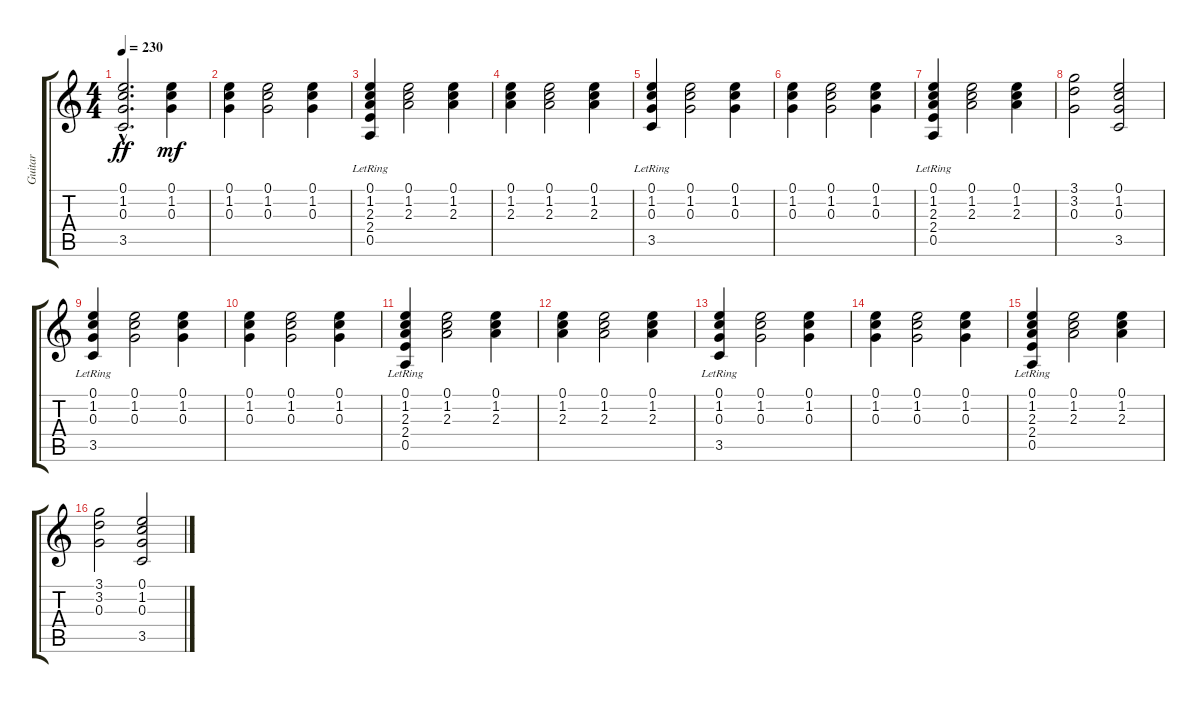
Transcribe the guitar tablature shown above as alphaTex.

\track ("Guitar" "Guitar") {instrument acousticguitarnylon}
\staff {score tabs}
\tuning (E4 B3 G3 D3 A2 E2) {hide}
\ts (4 4)
\tempo 230
\clef g2
\ks c
(0.1{hac} 1.2{hac} 0.3{hac} 3.5{hac}).2{d dy ff instrument acousticguitarnylon} (0.1 1.2 0.3).4{dy mf} |
(0.1 1.2 0.3).4 (0.1 1.2 0.3).2 (0.1 1.2 0.3).4 |
(0.1{lr} 1.2{lr} 2.3{lr} 2.4{lr} 0.5{lr}).4 (0.1 1.2 2.3).2 (0.1 1.2 2.3).4 |
(0.1 1.2 2.3).4 (0.1 1.2 2.3).2 (0.1 1.2 2.3).4 |
(0.1{lr} 1.2{lr} 0.3{lr} 3.5{lr}).4 (0.1 1.2 0.3).2 (0.1 1.2 0.3).4 |
(0.1 1.2 0.3).4 (0.1 1.2 0.3).2 (0.1 1.2 0.3).4 |
(0.1{lr} 1.2{lr} 2.3{lr} 2.4{lr} 0.5{lr}).4 (0.1 1.2 2.3).2 (0.1 1.2 2.3).4 |
(3.1 3.2 0.3).2 (0.1 1.2 0.3 3.5).2 |
(0.1{lr} 1.2{lr} 0.3{lr} 3.5{lr}).4 (0.1 1.2 0.3).2 (0.1 1.2 0.3).4 |
(0.1 1.2 0.3).4 (0.1 1.2 0.3).2 (0.1 1.2 0.3).4 |
(0.1{lr} 1.2{lr} 2.3{lr} 2.4{lr} 0.5{lr}).4 (0.1 1.2 2.3).2 (0.1 1.2 2.3).4 |
(0.1 1.2 2.3).4 (0.1 1.2 2.3).2 (0.1 1.2 2.3).4 |
(0.1{lr} 1.2{lr} 0.3{lr} 3.5{lr}).4 (0.1 1.2 0.3).2 (0.1 1.2 0.3).4 |
(0.1 1.2 0.3).4 (0.1 1.2 0.3).2 (0.1 1.2 0.3).4 |
(0.1{lr} 1.2{lr} 2.3{lr} 2.4{lr} 0.5{lr}).4 (0.1 1.2 2.3).2 (0.1 1.2 2.3).4 |
(3.1 3.2 0.3).2 (0.1 1.2 0.3 3.5).2
